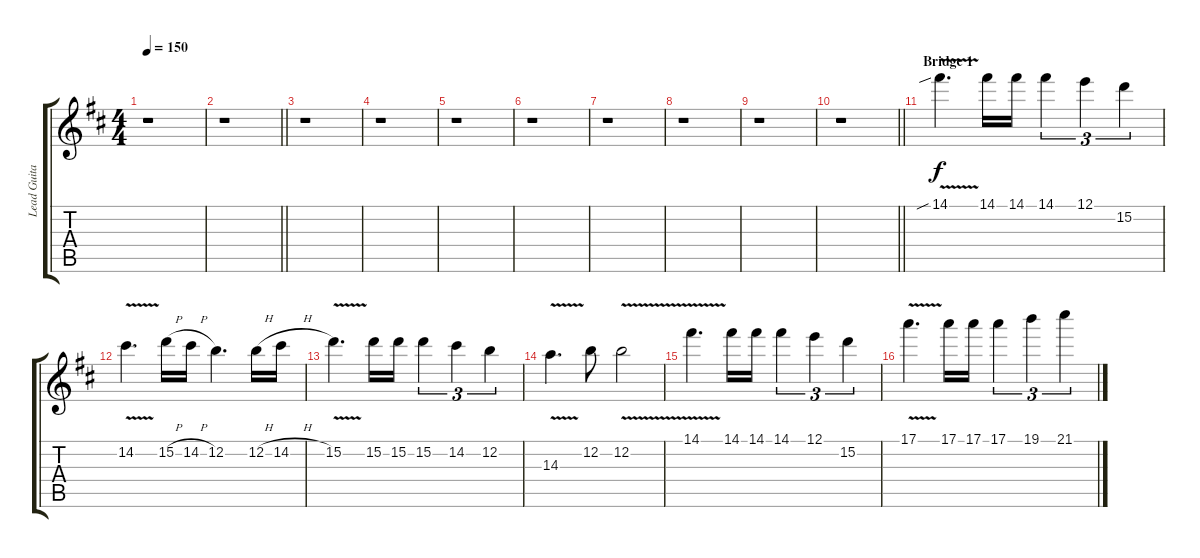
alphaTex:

\track ("Lead Guitar: Mikael Bakajev" "Lead Guita") {instrument overdrivenguitar}
\staff {score tabs}
\tuning (E4 B3 G3 D3 A2 E2) {hide}
\ts (4 4)
\tempo 150
\clef g2
\ks d
r.1{dy f} |
\barLineRight lightlight
r.1 |
r.1 |
r.1 |
r.1 |
r.1 |
r.1 |
r.1 |
r.1 |
\barLineRight lightlight
r.1 |
\section ("" "Bridge 1")
14.1{v sib}.4{d} 14.1.16 14.1.16 14.1.4{tu (3 2)} 12.1.4{tu (3 2)} 15.2.4{tu (3 2)} |
14.2{v}.4{d} 15.2{h}.16 14.2{h}.16 12.2.4{d} 12.2{h}.16 14.2{h}.16 |
15.2{v}.4{d} 15.2.16 15.2.16 15.2.4{tu (3 2)} 14.2.4{tu (3 2)} 12.2.4{tu (3 2)} |
14.3{v}.4{d} 12.2.8 12.2{v}.2 |
14.1{v}.4{d} 14.1.16 14.1.16 14.1.4{tu (3 2)} 12.1.4{tu (3 2)} 15.2.4{tu (3 2)} |
17.1{v}.4{d} 17.1.16 17.1.16 17.1.4{tu (3 2)} 19.1.4{tu (3 2)} 21.1.4{tu (3 2)}
